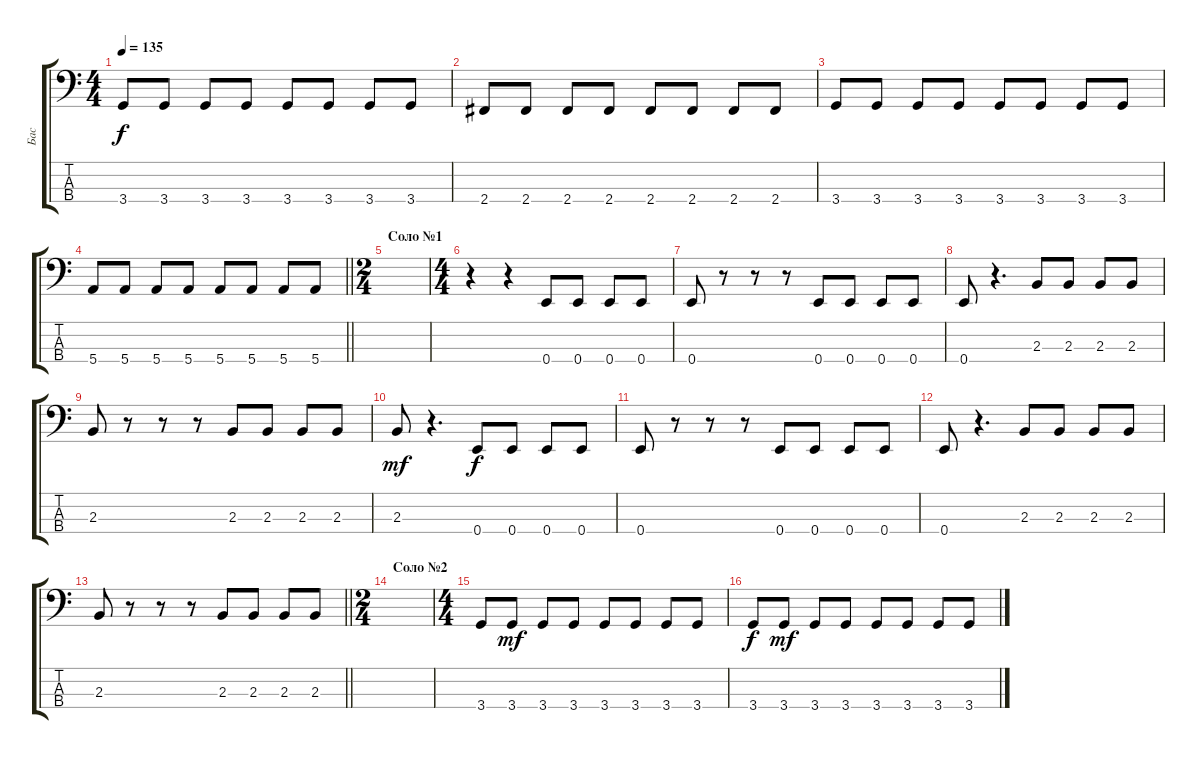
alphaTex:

\track ("Бас" "Бас") {instrument electricbassfinger}
\staff {score tabs}
\tuning (G2 D2 A1 E1) {hide}
\ts (4 4)
\tempo 135
\clef f4
\ks c
3.4.8{dy f} 3.4.8 3.4.8 3.4.8 3.4.8 3.4.8 3.4.8 3.4.8 |
2.4.8 2.4.8 2.4.8 2.4.8 2.4.8 2.4.8 2.4.8 2.4.8 |
3.4.8 3.4.8 3.4.8 3.4.8 3.4.8 3.4.8 3.4.8 3.4.8 |
\barLineRight lightlight
5.4.8 5.4.8 5.4.8 5.4.8 5.4.8 5.4.8 5.4.8 5.4.8 |
\ts (2 4)
\section ("" "Соло №1")
|
\ts (4 4)
r.4 r.4 0.4.8 0.4.8 0.4.8 0.4.8 |
0.4.8 r.8 r.8 r.8 0.4.8 0.4.8 0.4.8 0.4.8 |
0.4.8 r.4{d} 2.3.8 2.3.8 2.3.8 2.3.8 |
2.3.8 r.8 r.8 r.8 2.3.8 2.3.8 2.3.8 2.3.8 |
2.3.8{dy mf} r.4{d} 0.4.8{dy f} 0.4.8 0.4.8 0.4.8 |
0.4.8 r.8 r.8 r.8 0.4.8 0.4.8 0.4.8 0.4.8 |
0.4.8 r.4{d} 2.3.8 2.3.8 2.3.8 2.3.8 |
\barLineRight lightlight
2.3.8 r.8 r.8 r.8 2.3.8 2.3.8 2.3.8 2.3.8 |
\ts (2 4)
\section ("" "Соло №2")
|
\ts (4 4)
3.4.8 3.4.8{dy mf} 3.4.8 3.4.8 3.4.8 3.4.8 3.4.8 3.4.8 |
3.4.8{dy f} 3.4.8{dy mf} 3.4.8 3.4.8 3.4.8 3.4.8 3.4.8 3.4.8
